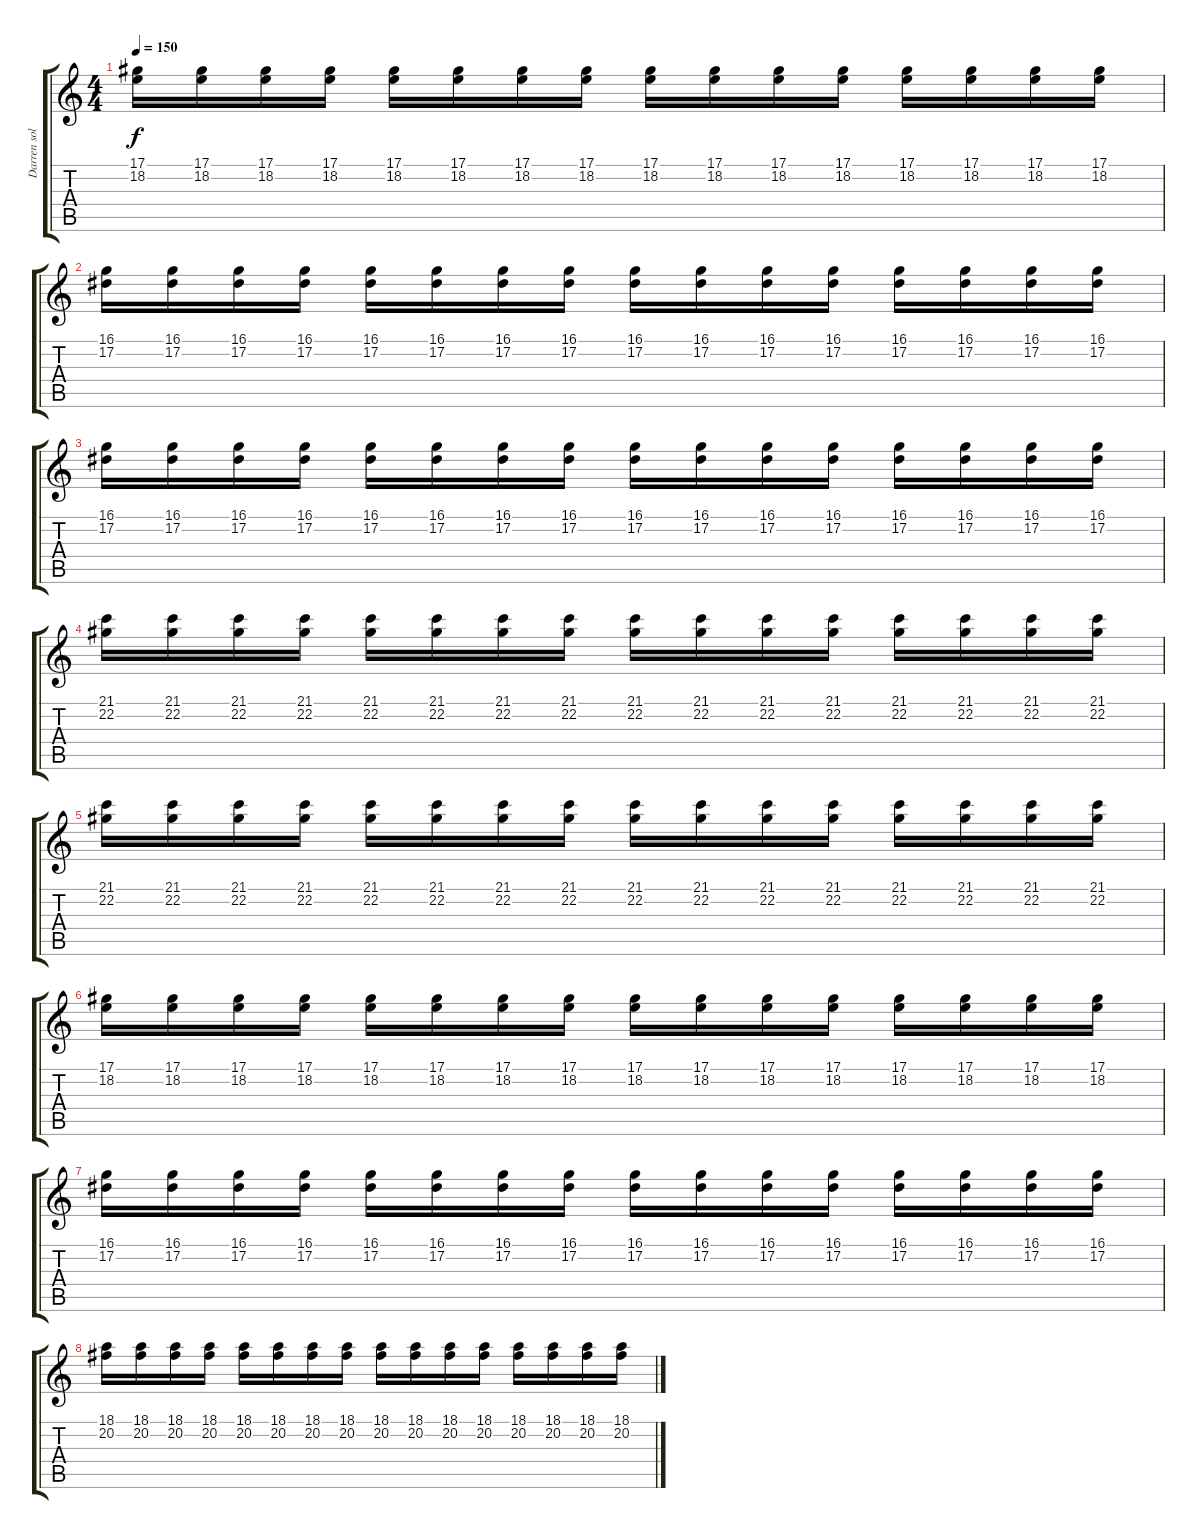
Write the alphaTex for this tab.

\track ("Darren solo" "Darren sol") {instrument sitar}
\staff {score tabs}
\tuning (Eb4 Bb3 Gb3 Db3 Ab2 Db2) {hide}
\ts (4 4)
\tempo 150
\clef g2
\ks c
(17.1 18.2).16{dy f} (17.1 18.2).16 (17.1 18.2).16 (17.1 18.2).16 (17.1 18.2).16 (17.1 18.2).16 (17.1 18.2).16 (17.1 18.2).16 (17.1 18.2).16 (17.1 18.2).16 (17.1 18.2).16 (17.1 18.2).16 (17.1 18.2).16 (17.1 18.2).16 (17.1 18.2).16 (17.1 18.2).16 |
(16.1 17.2).16 (16.1 17.2).16 (16.1 17.2).16 (16.1 17.2).16 (16.1 17.2).16 (16.1 17.2).16 (16.1 17.2).16 (16.1 17.2).16 (16.1 17.2).16 (16.1 17.2).16 (16.1 17.2).16 (16.1 17.2).16 (16.1 17.2).16 (16.1 17.2).16 (16.1 17.2).16 (16.1 17.2).16 |
(16.1 17.2).16 (16.1 17.2).16 (16.1 17.2).16 (16.1 17.2).16 (16.1 17.2).16 (16.1 17.2).16 (16.1 17.2).16 (16.1 17.2).16 (16.1 17.2).16 (16.1 17.2).16 (16.1 17.2).16 (16.1 17.2).16 (16.1 17.2).16 (16.1 17.2).16 (16.1 17.2).16 (16.1 17.2).16 |
(21.1 22.2).16 (21.1 22.2).16 (21.1 22.2).16 (21.1 22.2).16 (21.1 22.2).16 (21.1 22.2).16 (21.1 22.2).16 (21.1 22.2).16 (21.1 22.2).16 (21.1 22.2).16 (21.1 22.2).16 (21.1 22.2).16 (21.1 22.2).16 (21.1 22.2).16 (21.1 22.2).16 (21.1 22.2).16 |
(21.1 22.2).16 (21.1 22.2).16 (21.1 22.2).16 (21.1 22.2).16 (21.1 22.2).16 (21.1 22.2).16 (21.1 22.2).16 (21.1 22.2).16 (21.1 22.2).16 (21.1 22.2).16 (21.1 22.2).16 (21.1 22.2).16 (21.1 22.2).16 (21.1 22.2).16 (21.1 22.2).16 (21.1 22.2).16 |
(17.1 18.2).16 (17.1 18.2).16 (17.1 18.2).16 (17.1 18.2).16 (17.1 18.2).16 (17.1 18.2).16 (17.1 18.2).16 (17.1 18.2).16 (17.1 18.2).16 (17.1 18.2).16 (17.1 18.2).16 (17.1 18.2).16 (17.1 18.2).16 (17.1 18.2).16 (17.1 18.2).16 (17.1 18.2).16 |
(16.1 17.2).16 (16.1 17.2).16 (16.1 17.2).16 (16.1 17.2).16 (16.1 17.2).16 (16.1 17.2).16 (16.1 17.2).16 (16.1 17.2).16 (16.1 17.2).16 (16.1 17.2).16 (16.1 17.2).16 (16.1 17.2).16 (16.1 17.2).16 (16.1 17.2).16 (16.1 17.2).16 (16.1 17.2).16 |
(18.1 20.2).16 (18.1 20.2).16 (18.1 20.2).16 (18.1 20.2).16 (18.1 20.2).16 (18.1 20.2).16 (18.1 20.2).16 (18.1 20.2).16 (18.1 20.2).16 (18.1 20.2).16 (18.1 20.2).16 (18.1 20.2).16 (18.1 20.2).16 (18.1 20.2).16 (18.1 20.2).16 (18.1 20.2).16
